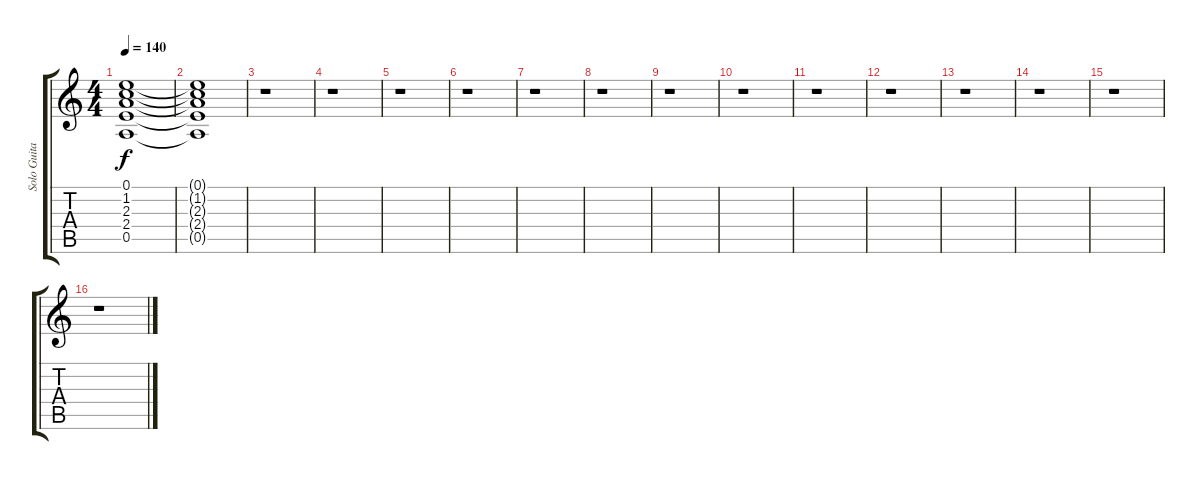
\track ("Solo Guitar" "Solo Guita") {instrument overdrivenguitar}
\staff {score tabs}
\tuning (E4 B3 G3 D3 A2 E2) {hide}
\ts (4 4)
\tempo 140
\clef g2
\ks c
(0.1 1.2 2.3 2.4 0.5).1{dy f instrument seashore} |
(0.1{t} 1.2{t} 2.3{t} 2.4{t} 0.5{t}).1 |
r.1 |
r.1 |
r.1 |
r.1 |
r.1 |
r.1 |
r.1 |
r.1 |
r.1 |
r.1 |
r.1 |
r.1 |
r.1 |
r.1
